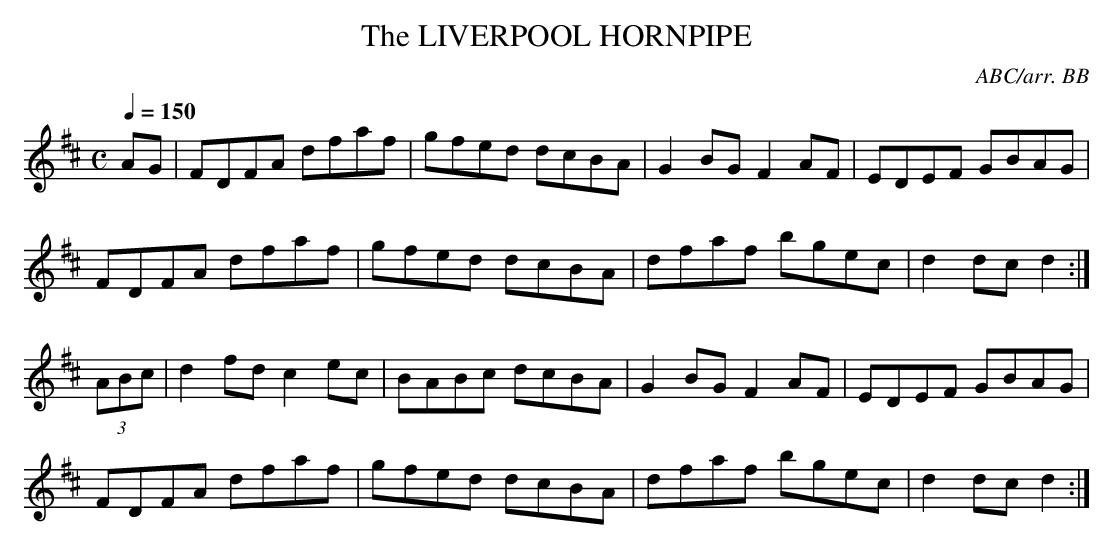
X:1
T:LIVERPOOL HORNPIPE, The
C:ABC/arr. BB
M:C
L:1/8
Q:1/4=150
K:D
AG|FDFA dfaf|gfed dcBA|G2BG F2AF|EDEF GBAG|
FDFA dfaf|gfed dcBA|dfaf bgec|d2dc d2 :|
(3ABc|d2fd c2ec|BABc dcBA|G2BG F2AF|EDEF GBAG|
FDFA dfaf|gfed dcBA|dfaf bgec|d2dc d2 :|
